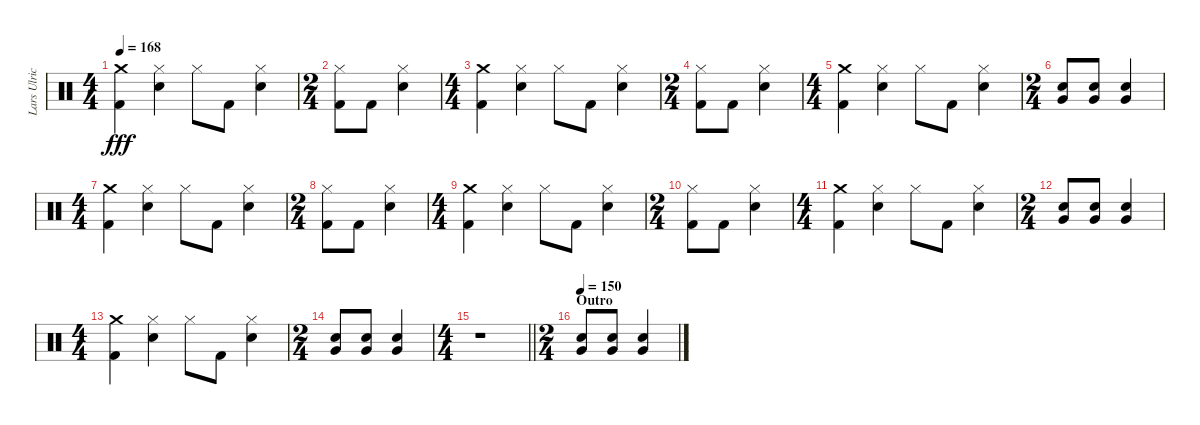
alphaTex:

\track ("Lars Ulrich" "Lars Ulric") {instrument percussion}
\staff {score}
\articulation defaults
\ts (4 4)
\tempo 168
\clef neutral
\ks c
("Kick (hit) 2" "Crash medium (hit)").4{dy fff} ("Hi-Hat (closed)" "Snare (hit) 2").4 "Hi-Hat (closed)".8 "Kick (hit) 2".8 ("Snare (hit) 2" "Hi-Hat (closed)").4 |
\ts (2 4)
("Kick (hit) 2" "Hi-Hat (closed)").8 "Kick (hit) 2".8 ("Snare (hit) 2" "Hi-Hat (closed)").4 |
\ts (4 4)
("Kick (hit) 2" "Crash medium (hit)").4 ("Hi-Hat (closed)" "Snare (hit) 2").4 "Hi-Hat (closed)".8 "Kick (hit) 2".8 ("Snare (hit) 2" "Hi-Hat (closed)").4 |
\ts (2 4)
("Kick (hit) 2" "Hi-Hat (closed)").8 "Kick (hit) 2".8 ("Snare (hit) 2" "Hi-Hat (closed)").4 |
\ts (4 4)
("Kick (hit) 2" "Crash medium (hit)").4 ("Hi-Hat (closed)" "Snare (hit) 2").4 "Hi-Hat (closed)".8 "Kick (hit) 2".8 ("Snare (hit) 2" "Hi-Hat (closed)").4 |
\ts (2 4)
("Very Low Tom (hit)" "Snare (hit) 2").8 ("Very Low Tom (hit)" "Snare (hit) 2").8 ("Snare (hit) 2" "Very Low Tom (hit)").4 |
\ts (4 4)
("Kick (hit) 2" "Crash medium (hit)").4 ("Hi-Hat (closed)" "Snare (hit) 2").4 "Hi-Hat (closed)".8 "Kick (hit) 2".8 ("Snare (hit) 2" "Hi-Hat (closed)").4 |
\ts (2 4)
("Kick (hit) 2" "Hi-Hat (closed)").8 "Kick (hit) 2".8 ("Snare (hit) 2" "Hi-Hat (closed)").4 |
\ts (4 4)
("Kick (hit) 2" "Crash medium (hit)").4 ("Hi-Hat (closed)" "Snare (hit) 2").4 "Hi-Hat (closed)".8 "Kick (hit) 2".8 ("Snare (hit) 2" "Hi-Hat (closed)").4 |
\ts (2 4)
("Kick (hit) 2" "Hi-Hat (closed)").8 "Kick (hit) 2".8 ("Snare (hit) 2" "Hi-Hat (closed)").4 |
\ts (4 4)
("Kick (hit) 2" "Crash medium (hit)").4 ("Hi-Hat (closed)" "Snare (hit) 2").4 "Hi-Hat (closed)".8 "Kick (hit) 2".8 ("Snare (hit) 2" "Hi-Hat (closed)").4 |
\ts (2 4)
("Very Low Tom (hit)" "Snare (hit) 2").8 ("Very Low Tom (hit)" "Snare (hit) 2").8 ("Snare (hit) 2" "Very Low Tom (hit)").4 |
\ts (4 4)
("Kick (hit) 2" "Crash medium (hit)").4 ("Hi-Hat (closed)" "Snare (hit) 2").4 "Hi-Hat (closed)".8 "Kick (hit) 2".8 ("Snare (hit) 2" "Hi-Hat (closed)").4 |
\ts (2 4)
("Very Low Tom (hit)" "Snare (hit) 2").8 ("Very Low Tom (hit)" "Snare (hit) 2").8 ("Snare (hit) 2" "Very Low Tom (hit)").4 |
\ts (4 4)
\barLineRight lightlight
r.1 |
\ts (2 4)
\section ("" "Outro")
\tempo 150
("Very Low Tom (hit)" "Snare (hit) 2").8 ("Very Low Tom (hit)" "Snare (hit) 2").8 ("Snare (hit) 2" "Very Low Tom (hit)").4
